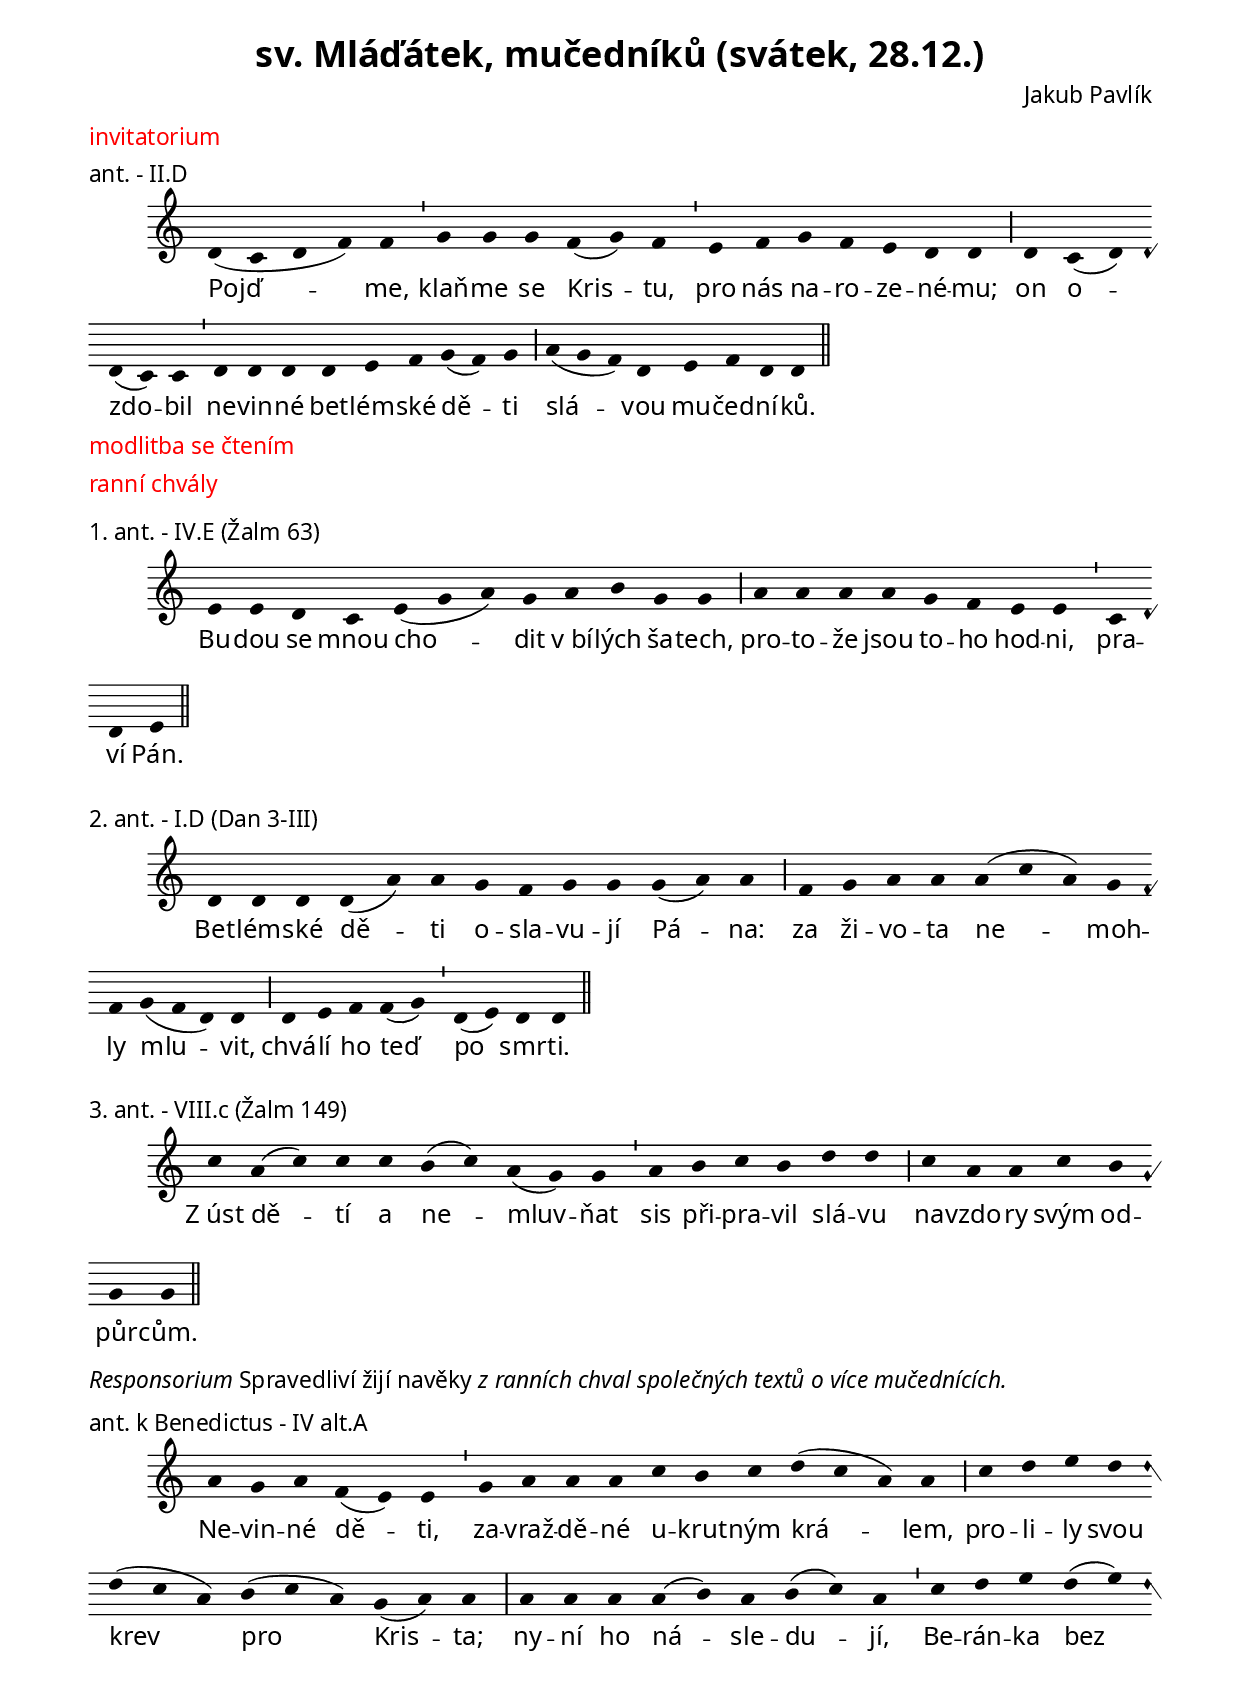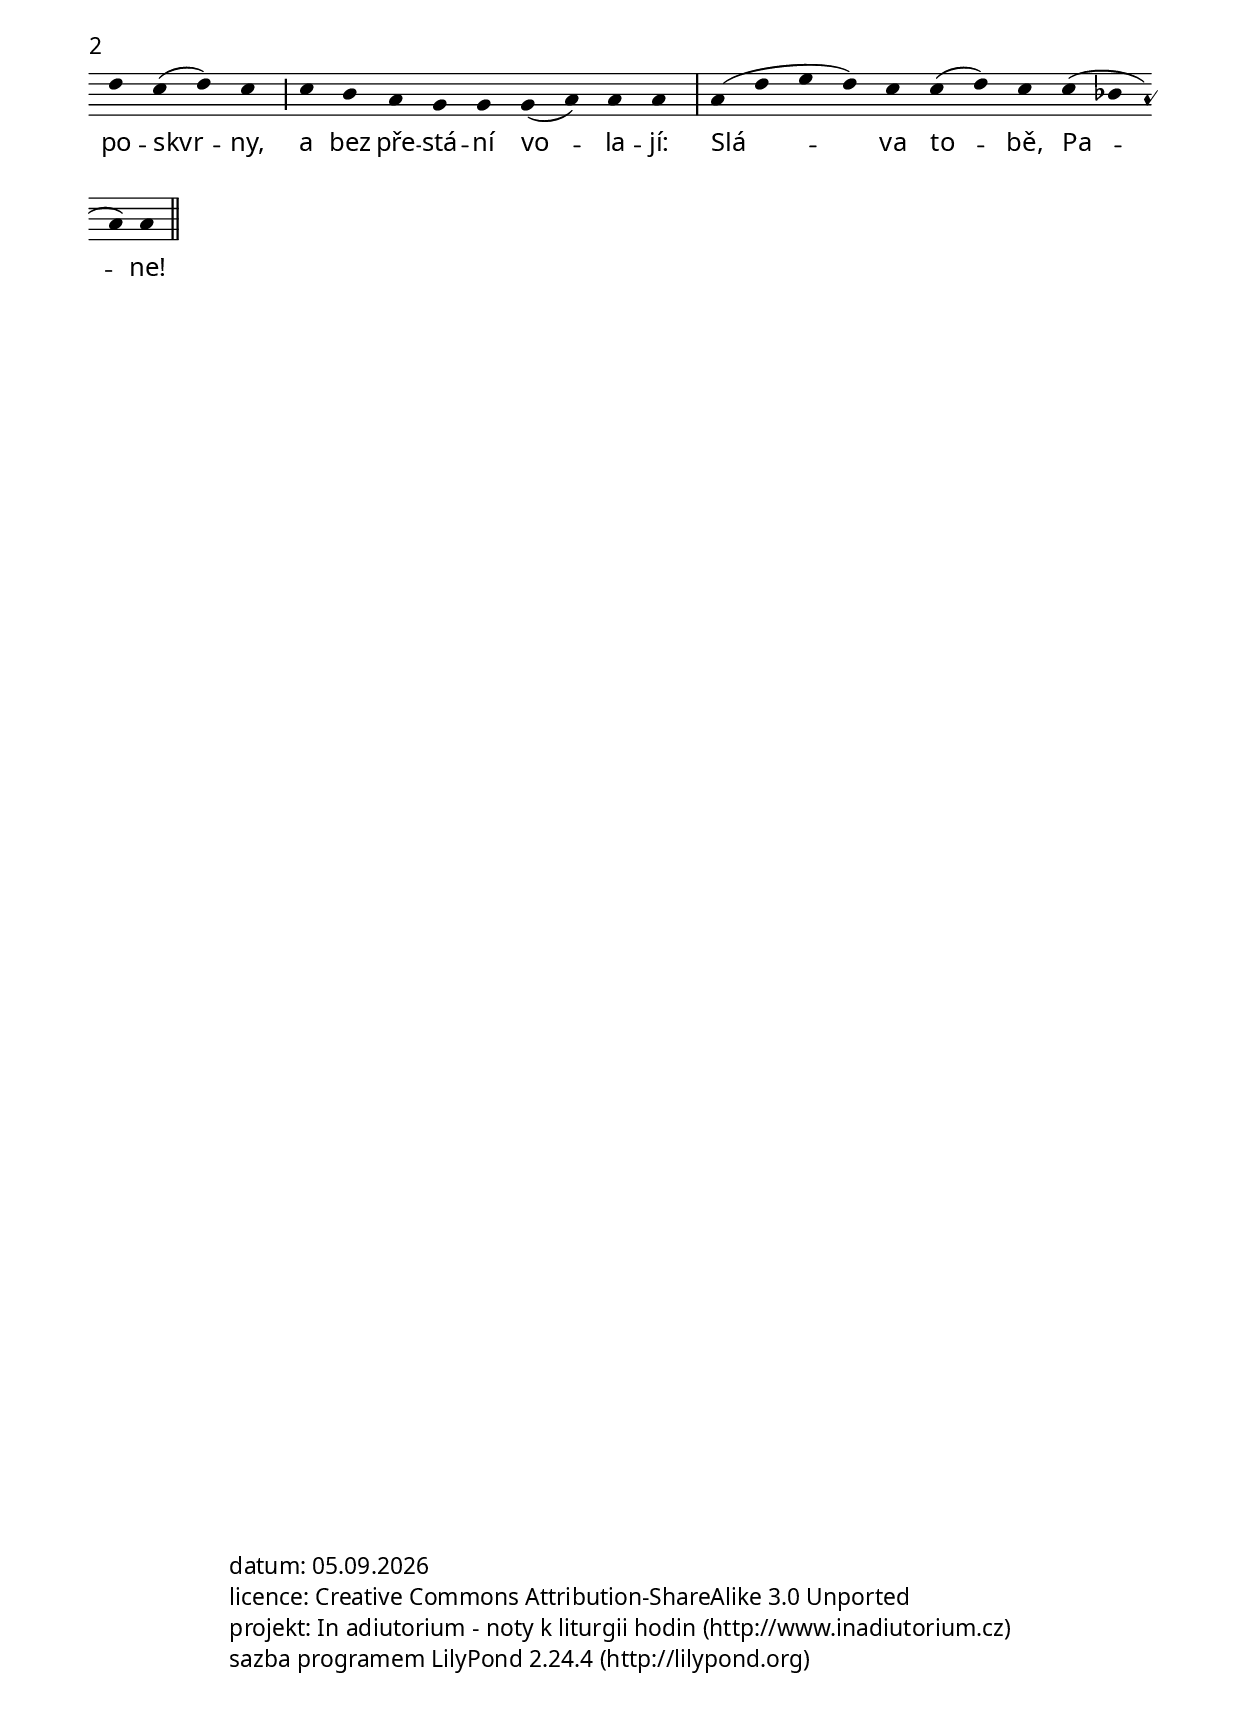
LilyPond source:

\version "2.16.0"

\header {
  title = "sv. Mláďátek, mučedníků (svátek, 28.12.)"
  composer = "Jakub Pavlík"
}

\include "../spolecne.ly"

\markup {\nadpisHodinka {"invitatorium"}}

\score {
  \relative c' {
    \choralniRezim
    d4( c d f) f \barMin g g g f( g) f \barMin e f g f e d d \barMaior
    d c( d) d( c) c \barMin d d d d e f g( f) g \barMaior
    a( g f) d e f d d \barFinalis
  }
  \addlyrics {
    Pojď -- me, klaň -- me se Kris -- tu, pro nás na -- ro -- ze -- né -- mu;
    on o -- zdo -- bil ne -- vin -- né bet -- lém -- ské dě -- ti
    slá -- vou mu -- čed -- ní -- ků.
  }
  \header {
    quid = "ant."
    modus = "II"
    differentia = "D"
    psalmus = ""
    id = ""
    piece = \markup {\sestavTitulekBezZalmu}
  }
}

\markup {\nadpisHodinka {"modlitba se čtením"}}

\score {
  \relative c' {
    \choralniRezim

  }
  \addlyrics {
    Vla -- da -- ři se spo -- lu u -- mlou -- va -- jí
    pro -- ti Hos -- po -- di -- nu
    a je -- ho po -- ma -- za -- né -- mu.
  }
  \header {
    quid = "1. ant."
    modus = ""
    differentia = ""
    psalmus = "Žalm 2"
    id = ""
    piece = \markup {\sestavTitulek}
  }
}

\score {
  \relative c' {
    \choralniRezim

  }
  \addlyrics {
    Bet -- lém -- ské dě -- ti jsou bez po -- skvr -- ny
    před trů -- nem Bo -- žím,
    by -- ly vy -- kou -- pe -- ny z_li -- dí ja -- ko pr -- vo -- ti -- ny
    pro Bo -- ha a pro Be -- rán -- ka.
  }
  \header {
    quid = "2. ant."
    modus = ""
    differentia = ""
    psalmus = "Žalm 33-I"
    id = ""
    piece = \markup {\sestavTitulek}
  }
}

\score {
  \relative c' {
    \choralniRezim

  }
  \addlyrics {
    Je -- jich bo -- lest a ná -- řek
    se změ -- ni -- ly ve věč -- nou ra -- dost.
  }
  \header {
    quid = "3. ant."
    modus = ""
    differentia = ""
    psalmus = "Žalm 33-II"
    id = ""
    piece = \markup {\sestavTitulek}
  }
}

\markup {\nadpisHodinka {"ranní chvály"}}

\score {
  \relative c' {
    \choralniRezim
    e4 e d c e( g a) g a b g g \barMaior
    a a a a g f e e \barMin c d e \barFinalis
  }
  \addlyrics {
    Bu -- dou se mnou cho -- dit v_bí -- lých ša -- tech,
    pro -- to -- že jsou to -- ho hod -- ni, pra -- ví Pán.
  }
  \header {
    quid = "1. ant."
    modus = "IV"
    differentia = "E"
    psalmus = "Žalm 63"
    id = ""
    piece = \markup {\sestavTitulek}
  }
}

\score {
  \relative c' {
    \choralniRezim
    d4 d d d( a') a g f g g g( a) a \barMaior
    f g a a a( c a) g f g( f d) d \barMaior
    d e f f( g) \barMin d( e) d d \barFinalis
  }
  \addlyrics {
    Bet -- lém -- ské dě -- ti o -- sla -- vu -- jí Pá -- na:
    za ži -- vo -- ta ne -- moh -- ly mlu -- vit,
    chvá -- lí ho teď po smr -- ti.
  }
  \header {
    quid = "2. ant."
    modus = "I"
    differentia = "D"
    psalmus = "Dan 3-III"
    id = ""
    piece = \markup {\sestavTitulek}
  }
}

\score {
  \relative c'' {
    \choralniRezim
    c4 a( c) c4 c4 b( c) a( g) g \barMin
    a b c b d d \barMaior
    c a a c b g g \barFinalis
  }
  \addlyrics {
    Z_úst dě -- tí a ne -- mluv -- ňat
    sis při -- pra -- vil slá -- vu
    na -- vzdo -- ry svým od -- půr -- cům.
  }
  \header {
    quid = "3. ant."
    modus = "VIII"
    differentia = "c"
    psalmus = "Žalm 149"
    id = ""
    fons = "zacatek ze zaltare, so 4.t., rch, 3.a."
    fial = "fial://antifony/tyden4_7sobota.ly#rch-ant3?beginning"
    piece = \markup {\sestavTitulek}
  }
}

\markup\italic{
  Responsorium \upright{Spravedliví žijí navěky}
  z ranních chval společných textů o více mučednících.
}

\score {
  \relative c'' {
    \choralniRezim
    a4 g a f( e) e \barMin
    g a a a c b c d( c a) a \barMaior
    c d e d d( c a) b( c a) g( a) a \barMax

    a a a a( b) a b( c) a \barMin
    c d e d( e) d c( d) c \barMaior
    c b a g g g( a) a a \barMax

    a( d e d) c c( d) c c( bes a) a \barFinalis
  }
  \addlyrics {
    Ne -- vin -- né dě -- ti,
    za -- vraž -- dě -- né u -- krut -- ným krá -- lem,
    pro -- li -- ly svou krev pro Kris -- ta;

    ny -- ní ho ná -- sle -- du -- jí,
    Be -- rán -- ka bez po -- skvr -- ny,
    a bez pře -- stá -- ní vo -- la -- jí:

    Slá -- va to -- bě, Pa -- ne!
  }
  \header {
    quid = "ant. k Benedictus"
    modus = "IV alt"
    differentia = "A"
    psalmus = ""
    id = ""
    piece = \markup {\sestavTitulekBezZalmu}
  }
}